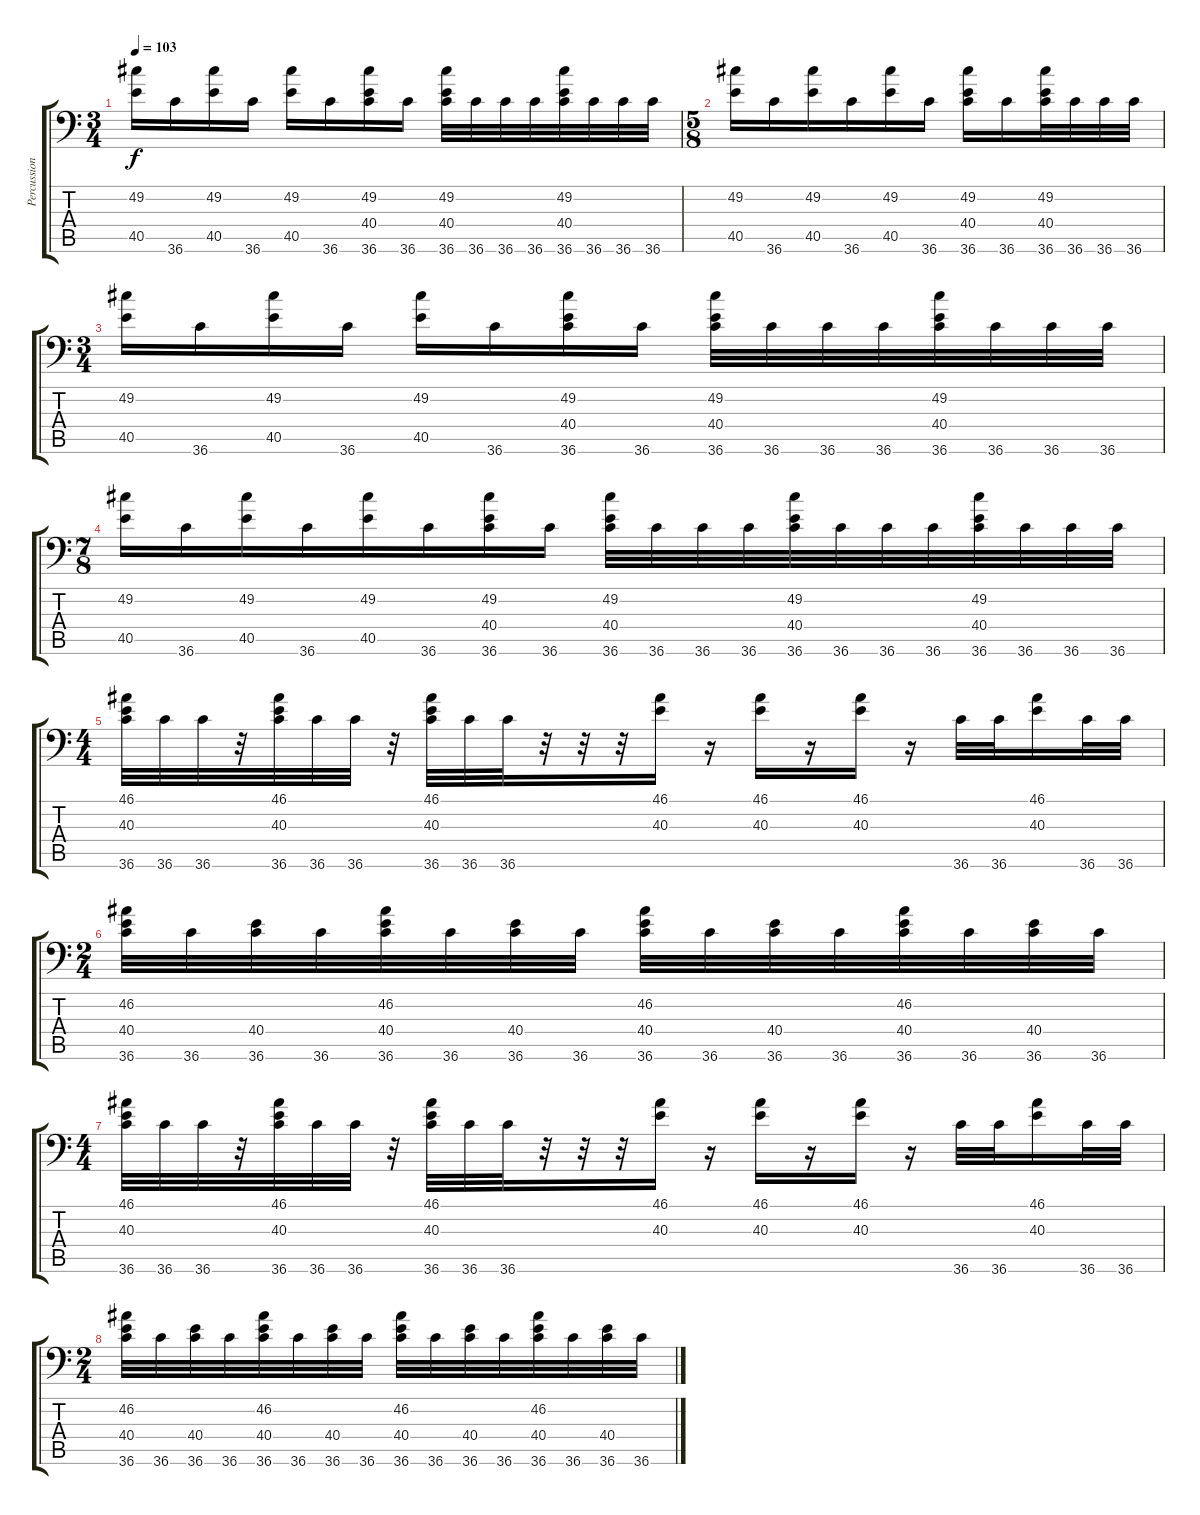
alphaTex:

\track ("Percussion" "Percussion") {instrument acousticgrandpiano}
\staff {score tabs}
\tuning (C-1 C-1 C-1 C-1 C-1 C-1) {hide}
\ts (3 4)
\tempo 103
\clef f4
\ks c
(49.2 40.5).16{dy f} 36.6.16 (49.2 40.5).16 36.6.16 (49.2 40.5).16 36.6.16 (49.2 40.4 36.6).16 36.6.16 (49.2 40.4 36.6).32 36.6.32 36.6.32 36.6.32 (49.2 40.4 36.6).32 36.6.32 36.6.32 36.6.32 |
\ts (5 8)
(49.2 40.5).16 36.6.16 (49.2 40.5).16 36.6.16 (49.2 40.5).16 36.6.16 (49.2 40.4 36.6).16 36.6.16 (49.2 40.4 36.6).32 36.6.32 36.6.32 36.6.32 |
\ts (3 4)
(49.2 40.5).16 36.6.16 (49.2 40.5).16 36.6.16 (49.2 40.5).16 36.6.16 (49.2 40.4 36.6).16 36.6.16 (49.2 40.4 36.6).32 36.6.32 36.6.32 36.6.32 (49.2 40.4 36.6).32 36.6.32 36.6.32 36.6.32 |
\ts (7 8)
(49.2 40.5).16 36.6.16 (49.2 40.5).16 36.6.16 (49.2 40.5).16 36.6.16 (49.2 40.4 36.6).16 36.6.16 (49.2 40.4 36.6).32 36.6.32 36.6.32 36.6.32 (49.2 40.4 36.6).32 36.6.32 36.6.32 36.6.32 (49.2 40.4 36.6).32 36.6.32 36.6.32 36.6.32 |
\ts (4 4)
(46.1 40.3 36.6).32 36.6.32 36.6.32 r.32 (46.1 40.3 36.6).32 36.6.32 36.6.32 r.32 (46.1 40.3 36.6).32 36.6.32 36.6.32 r.32 r.32 r.32 (46.1 40.3).16 r.16 (46.1 40.3).16 r.16 (46.1 40.3).16 r.16 36.6.32 36.6.32 (46.1 40.3).16 36.6.32 36.6.32 |
\ts (2 4)
(46.2 40.4 36.6).32 36.6.32 (40.4 36.6).32 36.6.32 (46.2 40.4 36.6).32 36.6.32 (40.4 36.6).32 36.6.32 (46.2 40.4 36.6).32 36.6.32 (40.4 36.6).32 36.6.32 (46.2 40.4 36.6).32 36.6.32 (40.4 36.6).32 36.6.32 |
\ts (4 4)
(46.1 40.3 36.6).32 36.6.32 36.6.32 r.32 (46.1 40.3 36.6).32 36.6.32 36.6.32 r.32 (46.1 40.3 36.6).32 36.6.32 36.6.32 r.32 r.32 r.32 (46.1 40.3).16 r.16 (46.1 40.3).16 r.16 (46.1 40.3).16 r.16 36.6.32 36.6.32 (46.1 40.3).16 36.6.32 36.6.32 |
\ts (2 4)
(46.2 40.4 36.6).32 36.6.32 (40.4 36.6).32 36.6.32 (46.2 40.4 36.6).32 36.6.32 (40.4 36.6).32 36.6.32 (46.2 40.4 36.6).32 36.6.32 (40.4 36.6).32 36.6.32 (46.2 40.4 36.6).32 36.6.32 (40.4 36.6).32 36.6.32
